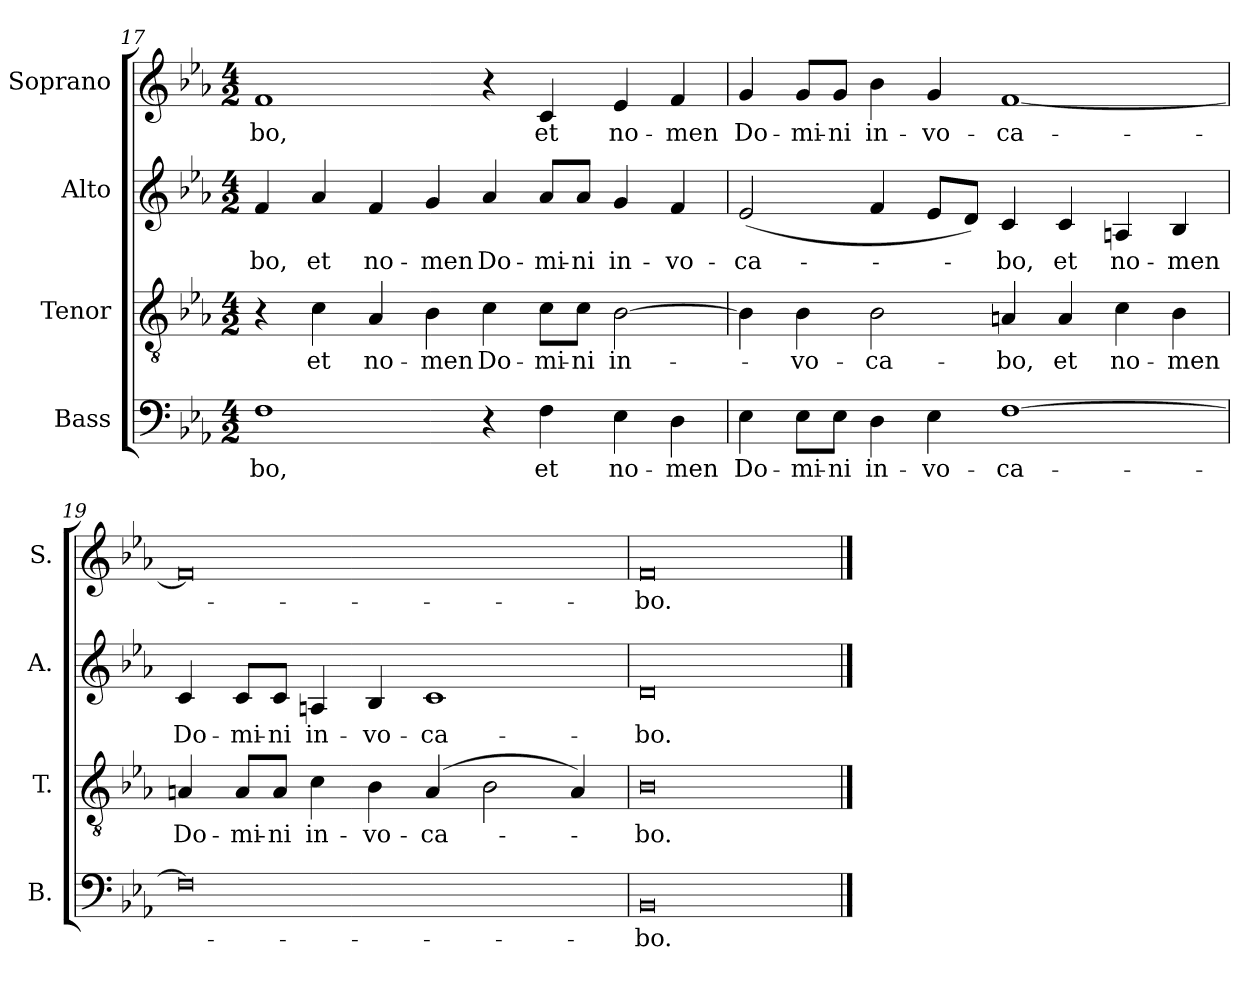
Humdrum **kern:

**kern	**text	**kern	**text	**kern	**text	**kern	**text
*part4	*part4	*part3	*part3	*part2	*part2	*part1	*part1
*staff4	*staff4	*staff3	*staff3	*staff2	*staff2	*staff1	*staff1
*I"Bass	*	*I"Tenor	*	*I"Alto	*	*I"Soprano	*
*I'B.	*	*I'T.	*	*I'A.	*	*I'S.	*
*clefF4	*	*clefGv2	*	*clefG2	*	*clefG2	*
*	*	*ITrd7c12	*	*	*	*	*
*k[b-e-a-]	*	*k[b-e-a-]	*	*k[b-e-a-]	*	*k[b-e-a-]	*
*E-:	*	*E-:	*	*E-:	*	*E-:	*
*M4/2	*	*M4/2	*	*M4/2	*	*M4/2	*
=17	=17	=17	=17	=17	=17	=17	=17
!	!LO:LY:b:color=#000000	!	!	!	!	!	!
!	!	!	!	!	!LO:LY:b:color=#000000	!	!
!	!	!	!	!	!	!	!LO:LY:b:color=#000000
1Fi	-bo,	4r	.	4fi/	-bo,	1fi	-bo,
!	!	!	!LO:LY:b:color=#000000	!	!	!	!
!	!	!	!	!	!LO:LY:b:color=#000000	!	!
.	.	4Ci\	et	4a-i/	et	.	.
!	!	!	!LO:LY:b:color=#000000	!	!	!	!
!	!	!	!	!	!LO:LY:b:color=#000000	!	!
.	.	4AA-i/	no-	4fi/	no-	.	.
!	!	!	!LO:LY:b:color=#000000	!	!	!	!
!	!	!	!	!	!LO:LY:b:color=#000000	!	!
.	.	4BB-i\	-men	4gi/	-men	.	.
!	!	!	!LO:LY:b:color=#000000	!	!	!	!
!	!	!	!	!	!LO:LY:b:color=#000000	!	!
4r	.	4Ci\	Do-	4a-i/	Do-	4r	.
!	!LO:LY:b:color=#000000	!	!	!	!	!	!
!	!	!	!LO:LY:b:color=#000000	!	!	!	!
!	!	!	!	!	!LO:LY:b:color=#000000	!	!
!	!	!	!	!	!	!	!LO:LY:b:color=#000000
4Fi\	et	8Ci\L	-mi-	8a-i/L	-mi-	4ci/	et
!	!	!	!LO:LY:b:color=#000000	!	!	!	!
!	!	!	!	!	!LO:LY:b:color=#000000	!	!
.	.	8Ci\J	-ni	8a-i/J	-ni	.	.
!	!LO:LY:b:color=#000000	!	!	!	!	!	!
!	!	!	!LO:LY:b:color=#000000	!	!	!	!
!	!	!	!	!	!LO:LY:b:color=#000000	!	!
!	!	!	!	!	!	!	!LO:LY:b:color=#000000
4E-i\	no-	[2BB-i\	in-	4gi/	in-	4e-i/	no-
!	!LO:LY:b:color=#000000	!	!	!	!	!	!
!	!	!	!	!	!LO:LY:b:color=#000000	!	!
!	!	!	!	!	!	!	!LO:LY:b:color=#000000
4Di\	-men	.	.	4fi/	-vo-	4fi/	-men
!!LO:LB:g=z
=18	=18	=18	=18	=18	=18	=18	=18
!	!LO:LY:b:color=#000000	!	!	!	!	!	!
!	!	!	!	!	!LO:LY:b:color=#000000	!	!
!	!	!	!	!	!	!	!LO:LY:b:color=#000000
4E-i\	Do-	4BB-i\]	.	(2e-i/	-ca-	4gi/	Do-
!	!LO:LY:b:color=#000000	!	!	!	!	!	!
!	!	!	!LO:LY:b:color=#000000	!	!	!	!
!	!	!	!	!	!	!	!LO:LY:b:color=#000000
8E-i\L	-mi-	4BB-i\	-vo-	.	.	8gi/L	-mi-
!	!LO:LY:b:color=#000000	!	!	!	!	!	!
!	!	!	!	!	!	!	!LO:LY:b:color=#000000
8E-i\J	-ni	.	.	.	.	8gi/J	-ni
!	!LO:LY:b:color=#000000	!	!	!	!	!	!
!	!	!	!LO:LY:b:color=#000000	!	!	!	!
!	!	!	!	!	!	!	!LO:LY:b:color=#000000
4Di\	in-	2BB-i\	-ca-	4fi/	.	4b-i\	in-
!	!LO:LY:b:color=#000000	!	!	!	!	!	!
!	!	!	!	!	!	!	!LO:LY:b:color=#000000
4E-i\	-vo-	.	.	8e-i/L	.	4gi/	-vo-
.	.	.	.	8di/J)	.	.	.
!	!LO:LY:b:color=#000000	!	!	!	!	!	!
!	!	!	!LO:LY:b:color=#000000	!	!	!	!
!	!	!	!	!	!LO:LY:b:color=#000000	!	!
!	!	!	!	!	!	!	!LO:LY:b:color=#000000
[1Fi	-ca-	4AAni/	-bo,	4ci/	-bo,	[1fi	-ca-
!	!	!	!LO:LY:b:color=#000000	!	!	!	!
!	!	!	!	!	!LO:LY:b:color=#000000	!	!
.	.	4AAi/	et	4ci/	et	.	.
!	!	!	!LO:LY:b:color=#000000	!	!	!	!
!	!	!	!	!	!LO:LY:b:color=#000000	!	!
.	.	4Ci\	no-	4Ani/	no-	.	.
!	!	!	!LO:LY:b:color=#000000	!	!	!	!
!	!	!	!	!	!LO:LY:b:color=#000000	!	!
.	.	4BB-i\	-men	4B-i/	-men	.	.
=19	=19	=19	=19	=19	=19	=19	=19
!	!	!	!LO:LY:b:color=#000000	!	!	!	!
!	!	!	!	!	!LO:LY:b:color=#000000	!	!
0Fi]	.	4AAni/	Do-	4ci/	Do-	0fi]	.
!	!	!	!LO:LY:b:color=#000000	!	!	!	!
!	!	!	!	!	!LO:LY:b:color=#000000	!	!
.	.	8AAi/L	-mi-	8ci/L	-mi-	.	.
!	!	!	!LO:LY:b:color=#000000	!	!	!	!
!	!	!	!	!	!LO:LY:b:color=#000000	!	!
.	.	8AAi/J	-ni	8ci/J	-ni	.	.
!	!	!	!LO:LY:b:color=#000000	!	!	!	!
!	!	!	!	!	!LO:LY:b:color=#000000	!	!
.	.	4Ci\	in-	4Ani/	in-	.	.
!	!	!	!LO:LY:b:color=#000000	!	!	!	!
!	!	!	!	!	!LO:LY:b:color=#000000	!	!
.	.	4BB-i\	-vo-	4B-i/	-vo-	.	.
!	!	!	!LO:LY:b:color=#000000	!	!	!	!
!	!	!	!	!	!LO:LY:b:color=#000000	!	!
.	.	(4AAi/	-ca-	1ci	-ca-	.	.
.	.	2BB-i\	.	.	.	.	.
.	.	4AAi/)	.	.	.	.	.
=20	=20	=20	=20	=20	=20	=20	=20
!	!LO:LY:b:color=#000000	!	!	!	!	!	!
!	!	!	!LO:LY:b:color=#000000	!	!	!	!
!	!	!	!	!	!LO:LY:b:color=#000000	!	!
!	!	!	!	!	!	!	!LO:LY:b:color=#000000
0BB-i	-bo.	0BB-i	-bo.	0di	-bo.	0fi	-bo.
==	==	==	==	==	==	==	==
*-	*-	*-	*-	*-	*-	*-	*-
